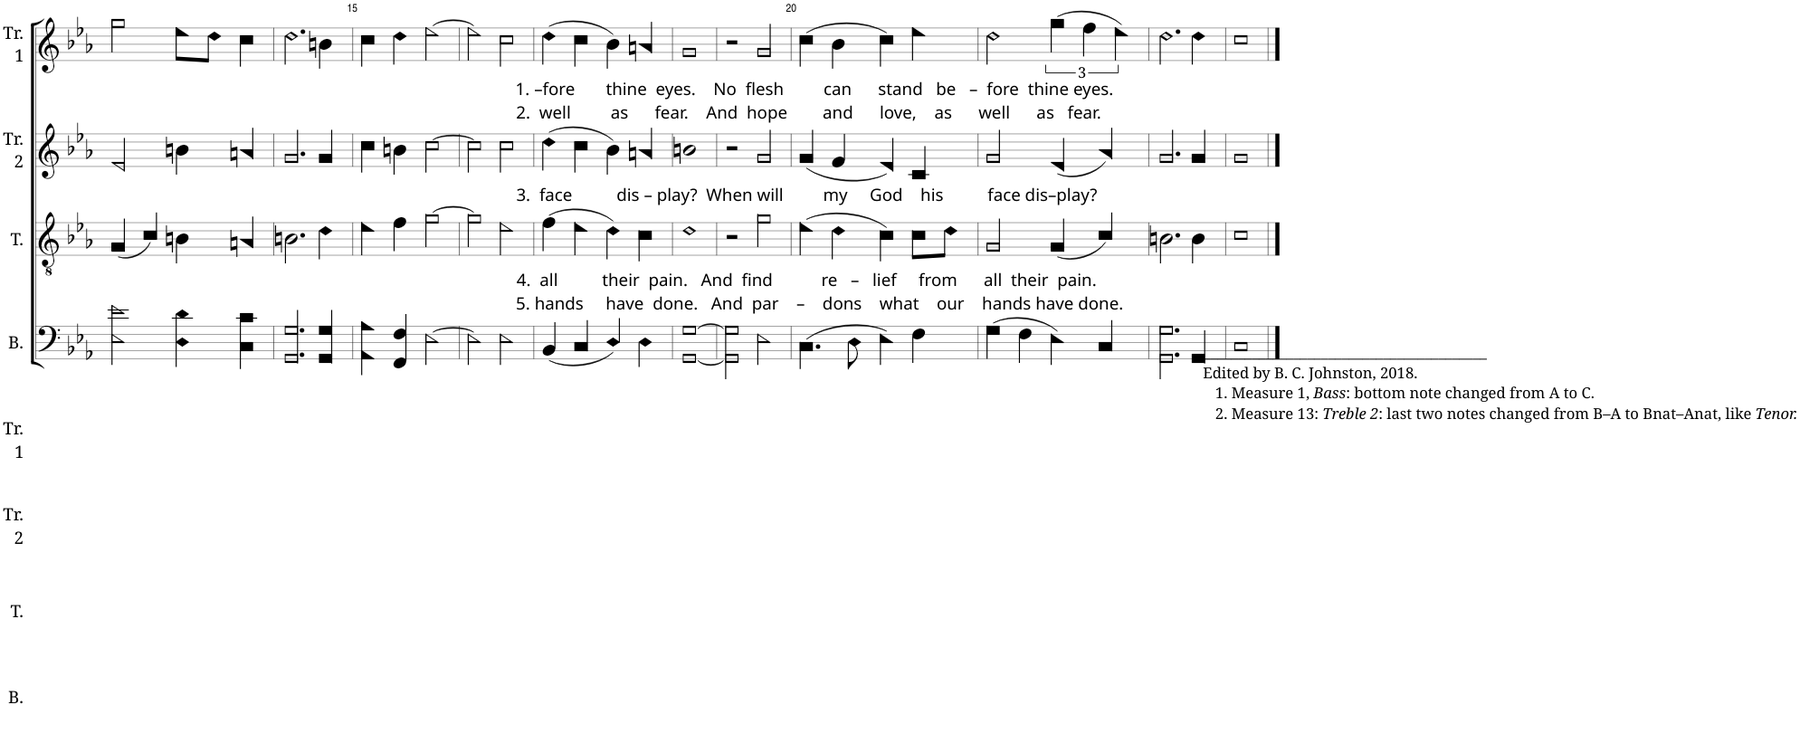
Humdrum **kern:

**kern	**kern	**kern	**kern
*part4	*part3	*part2	*part1
*staff4	*staff3	*staff2	*staff1
*I"B.	*I"T.	*I"Tr. 2	*I"Tr. 1
*I'B.	*I'T.	*I'Tr. 2	*I'Tr. 1
!!LO:PB:g=z
*clefF4	*clefGv2	*clefG2	*clefG2
*k[b-e-a-]	*k[b-e-a-]	*k[b-e-a-]	*k[b-e-a-]
*M4/4	*M4/4	*M4/4	*M4/4
*met(c)	*met(c)	*met(c)	*met(c)
=13	=13	=13	=13
2E-!\ 2e-!\	(4G!/	2e-!/	2gg!\
.	4c!/)	.	.
4D!\ 4d!\	4Bn!\	4bn!\	8ee-!\L
.	.	.	8dd!\J
4C!\ 4c!\	4An!/	4an!/	4cc!\
=14	=14	=14	=14
2.GG!/ 2.G!/	2.Bn!\	2.g!/	2.dd!\
4GG!/ 4G!/	4d!\	4g!/	4bn!\
=15	=15	=15	=15
4AA-!\ 4A-!\	4e-!\	4cc!\	4cc!\
4FF!/ 4F!/	4f!\	4bn!\	4dd!\
[2E-!\	[2g!\	[2cc!\	[2ee-!\
=16	=16	=16	=16
2E-!\]	2g!\]	2cc!\]	2ee-!\]
2E-!\	2e-!\	2cc!\	2cc!\
=17	=17	=17	=17
!	!	!	!LO:TX:b:t=1. –fore       thine  eyes.    No  flesh         can      stand   be   –  fore  thine eyes.
!	!	!	!LO:TX:b:t=2.  well         as      fear.    And  hope        and      love,    as      well      as   fear.
!	!	!LO:TX:b:t=3.  face          dis – play?  When will         my     God    his          face dis–play?	!
!	!LO:TX:b:t=4.  all          their  pain.   And  find           re   –   lief     from      all  their  pain.	!	!
!	!LO:TX:b:t=5. hands     have  done.   And  par    –    dons    what    our    hands have done.	!	!
(4BB-!/	(4f!\	(4dd!\	(4dd!\
4C!/	4e-!\	4cc!\	4cc!\
4D!/)	4d!\)	4b-!\)	4b-!\)
4D!\	4c!\	4an!/	4an!/
=18	=18	=18	=18
[1GG! [1G!	1d!	1bn!	1g!
=19	=19	=19	=19
2GG!\] 2G!\]	2r	2r	2r
2E-!\	2g!\	2g!/	2g!/
=20	=20	=20	=20
!LO:TX:a:t=_________________________________________	!	!	!
!LO:TX:a:t=Edited by B. C. Johnston, 2018.	!	!	!
!LO:TX:a:t=1. Measure 1,	!	!	!
!LO:TX:a:i:t=Bass	!	!	!
!LO:TX:a:t=&colon; bottom note changed from A to C.	!	!	!
!LO:TX:a:t=2. Measure 13&colon;	!	!	!
!LO:TX:a:i:t=Treble 2	!	!	!
!LO:TX:a:t=&colon; last two notes changed from B–A to Bnat–Anat, like	!	!	!
!LO:TX:a:i:t=Tenor.	!	!	!
(4.C!\	(4e-!\	(4g!/	(4cc!\
.	4d!\	4f!/	4b-!\
8D!\	.	.	.
4E-!\)	4c!\)	4e-!/)	4cc!\)
4F!\	8c!\L	4c!/	4ee-!\
.	8d!\J	.	.
=21	=21	=21	=21
(4G!\	2G!/	2g!/	2dd!\
4F!\	.	.	.
4E-!\)	(4G!/	(4e-!/	(6gg!\
.	.	.	6ff!\
4C!/	4c!/)	4a-!/)	.
.	.	.	6ee-!\)
=22	=22	=22	=22
2.GG!\ 2.G!\	2.Bn!\	2.g!/	2.dd!\
4GG!/	4B!\	4g!/	4dd!\
=23	=23	=23	=23
1C!	1c!	1g!	1cc!
==	==	==	==
*-	*-	*-	*-
